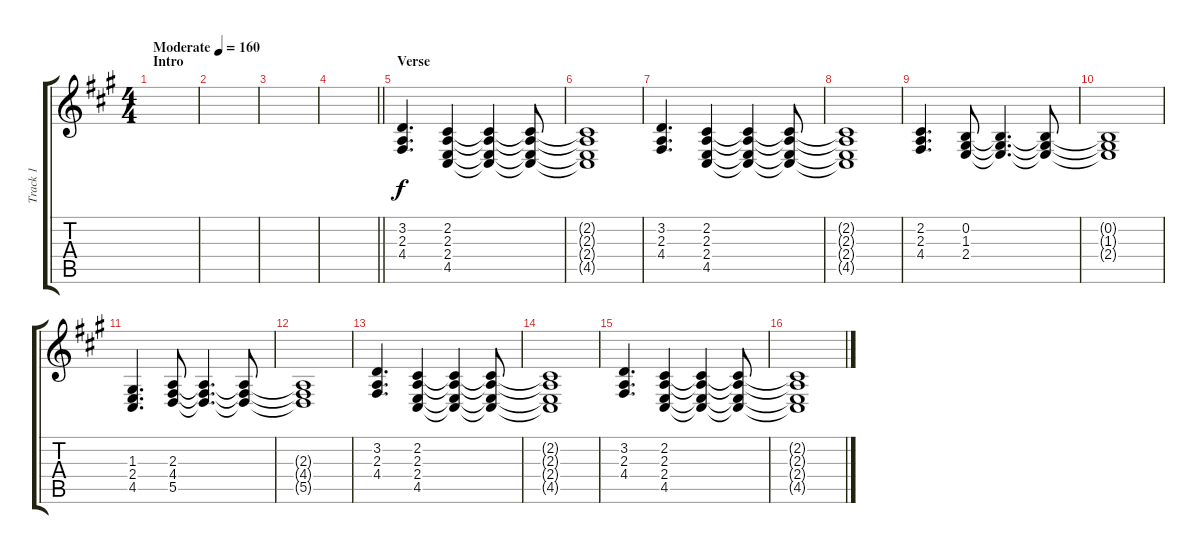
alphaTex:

\track ("Track 1" "Track 1") {instrument acousticgrandpiano}
\staff {score tabs}
\tuning (E4 B3 G3 D3 A2 E2) {hide}
\ts (4 4)
\section ("" "Intro")
\tempo (160 "Moderate")
\clef g2
\ks a
|
|
|
\barLineRight lightlight
|
\section ("" "Verse")
(3.2 2.3 4.4).4{d} (2.2 2.3 2.4 4.5).4 (2.2{t} 2.3{t} 2.4{t} 4.5{t}).4 (2.2{t} 2.3{t} 2.4{t} 4.5{t}).8 |
(2.2{t} 2.3{t} 2.4{t} 4.5{t}).1 |
(3.2 2.3 4.4).4{d} (2.2 2.3 2.4 4.5).4 (2.2{t} 2.3{t} 2.4{t} 4.5{t}).4 (2.2{t} 2.3{t} 2.4{t} 4.5{t}).8 |
(2.2{t} 2.3{t} 2.4{t} 4.5{t}).1 |
(2.2 2.3 4.4).4{d} (0.2 1.3 2.4).8 (0.2{t} 1.3{t} 2.4{t}).4{d} (0.2{t} 1.3{t} 2.4{t}).8 |
(0.2{t} 1.3{t} 2.4{t}).1 |
(1.3 2.4 4.5).4{d} (2.3 4.4 5.5).8 (2.3{t} 4.4{t} 5.5{t}).4{d} (2.3{t} 4.4{t} 5.5{t}).8 |
(2.3{t} 4.4{t} 5.5{t}).1 |
(3.2 2.3 4.4).4{d} (2.2 2.3 2.4 4.5).4 (2.2{t} 2.3{t} 2.4{t} 4.5{t}).4 (2.2{t} 2.3{t} 2.4{t} 4.5{t}).8 |
(2.2{t} 2.3{t} 2.4{t} 4.5{t}).1 |
(3.2 2.3 4.4).4{d} (2.2 2.3 2.4 4.5).4 (2.2{t} 2.3{t} 2.4{t} 4.5{t}).4 (2.2{t} 2.3{t} 2.4{t} 4.5{t}).8 |
(2.2{t} 2.3{t} 2.4{t} 4.5{t}).1
